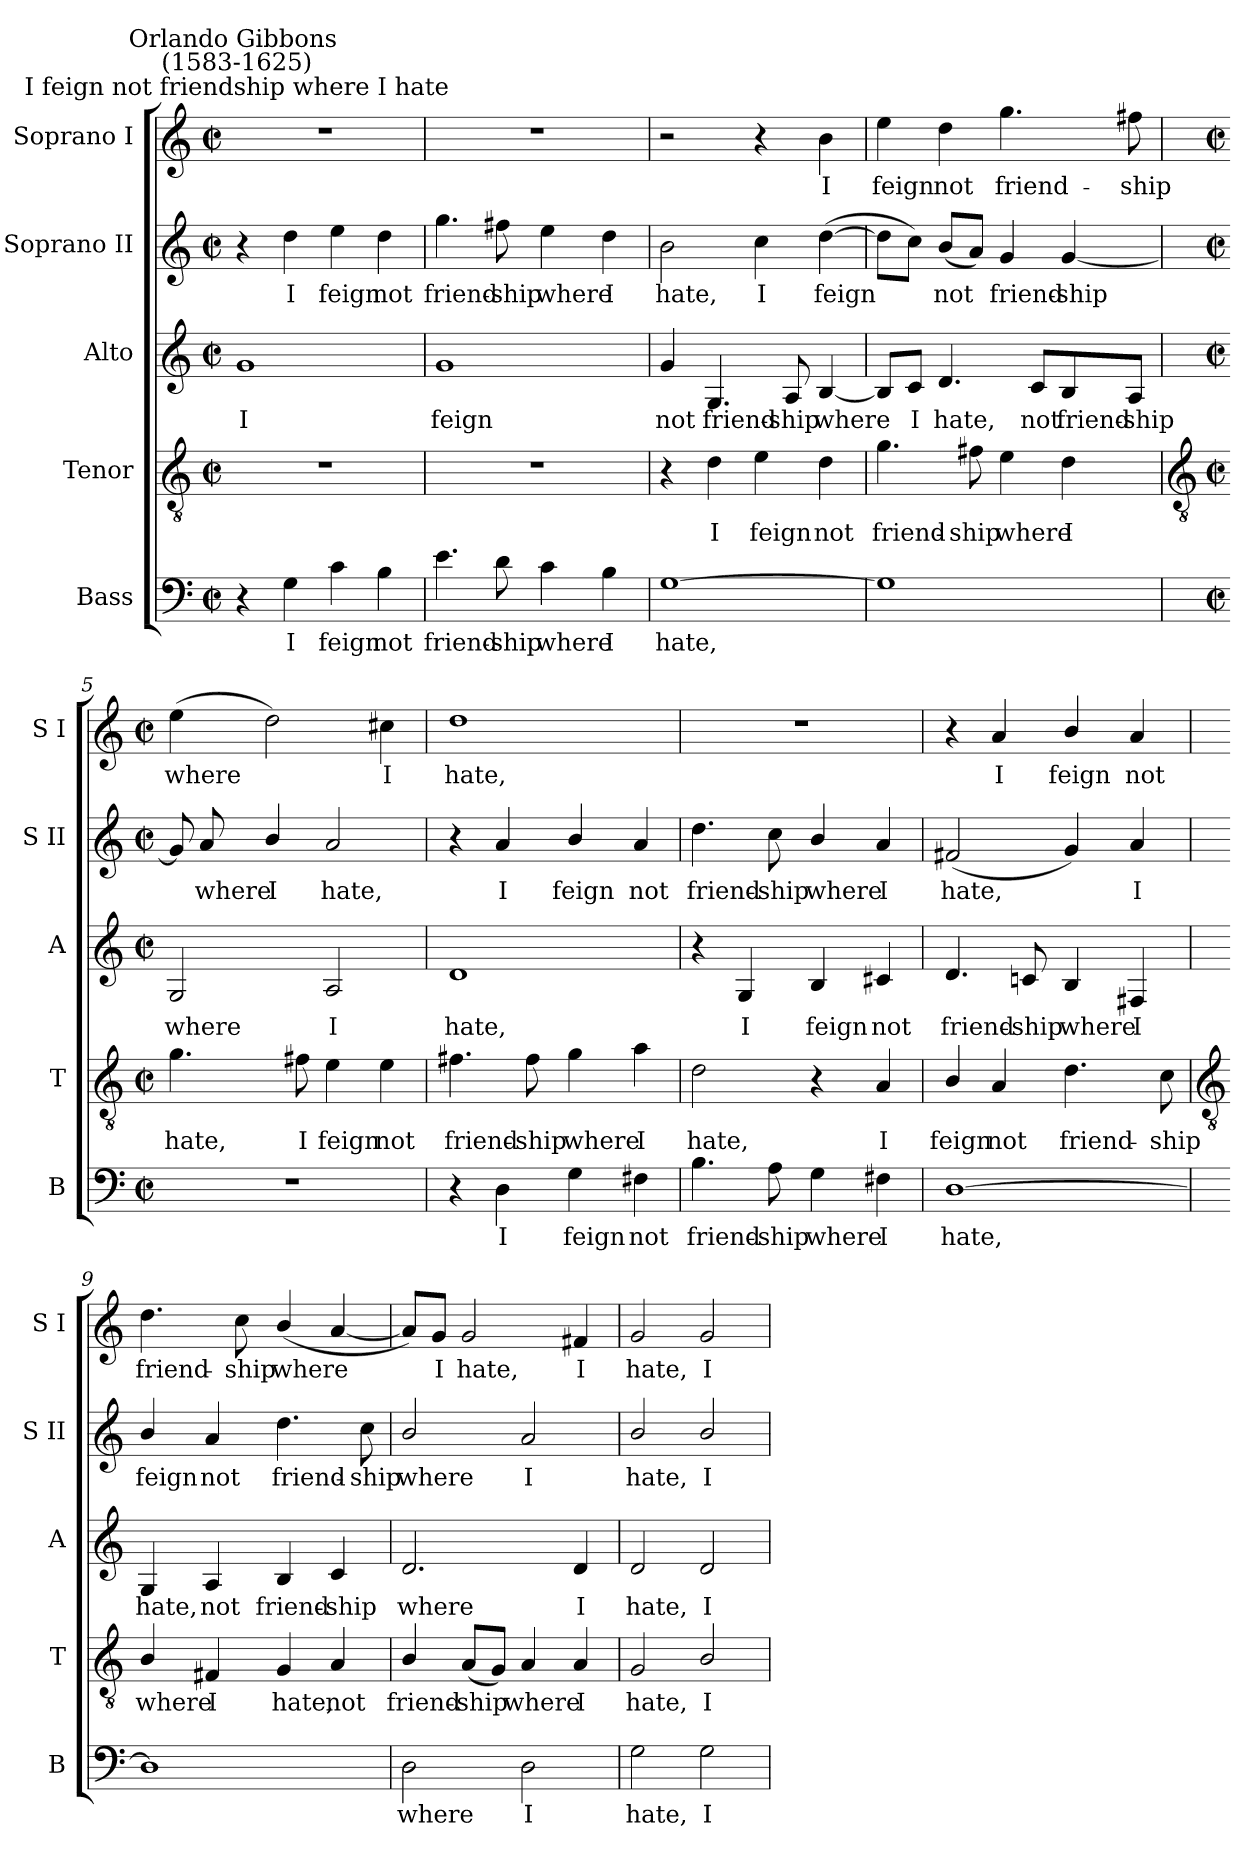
**kern	**text	**kern	**text	**kern	**text	**kern	**text	**kern	**text
*part5	*part5	*part4	*part4	*part3	*part3	*part2	*part2	*part1	*part1
*staff5	*staff5	*staff4	*staff4	*staff3	*staff3	*staff2	*staff2	*staff1	*staff1
*I"Bass	*	*I"Tenor	*	*I"Alto	*	*I"Soprano II	*	*I"Soprano I	*
*I'B	*	*I'T	*	*I'A	*	*I'S II	*	*I'S I	*
*clefF4	*	*clefGv2	*	*clefG2	*	*clefG2	*	*clefG2	*
*k[]	*	*k[]	*	*k[]	*	*k[]	*	*k[]	*
*C:	*	*C:	*	*C:	*	*C:	*	*C:	*
*M2/2	*	*M2/2	*	*M2/2	*	*M2/2	*	*M2/2	*
*met(c|)	*	*met(c|)	*	*met(c|)	*	*met(c|)	*	*met(c|)	*
=1	=1	=1	=1	=1	=1	=1	=1	=1	=1
!	!	!	!	!	!	!	!	!LO:TX:a:cj:t=I feign not friendship where I hate	!
!	!	!	!	!	!	!	!	!LO:TX:a:cj:t=Orlando Gibbons \n(1583-1625)	!
!	!	!	!	!	!LO:LY:b	!	!	!	!
4r	.	1r	.	1g	I	4r	.	1r	.
!	!LO:LY:b	!	!	!	!	!	!LO:LY:b	!	!
4G	I	.	.	.	.	4dd	I	.	.
!	!LO:LY:b	!	!	!	!	!	!LO:LY:b	!	!
4c	feign	.	.	.	.	4ee	feign	.	.
!	!LO:LY:b	!	!	!	!	!	!LO:LY:b	!	!
4B	not	.	.	.	.	4dd	not	.	.
=2	=2	=2	=2	=2	=2	=2	=2	=2	=2
!	!LO:LY:b	!	!	!	!LO:LY:b	!	!LO:LY:b	!	!
4.e	friend-	1r	.	1g	feign	4.gg	friend-	1r	.
!	!LO:LY:b	!	!	!	!	!	!LO:LY:b	!	!
8d	-ship	.	.	.	.	8ff#X	-ship	.	.
!	!LO:LY:b	!	!	!	!	!	!LO:LY:b	!	!
4c	where	.	.	.	.	4ee	where	.	.
!	!LO:LY:b	!	!	!	!	!	!LO:LY:b	!	!
4B	I	.	.	.	.	4dd	I	.	.
=3	=3	=3	=3	=3	=3	=3	=3	=3	=3
!	!LO:LY:b	!	!	!	!LO:LY:b	!	!LO:LY:b	!	!
[1G	hate,	4r	.	4g	not	2b	hate,	2r	.
!	!	!	!LO:LY:b	!	!LO:LY:b	!	!	!	!
.	.	4d	I	4.G	friend-	.	.	.	.
!	!	!	!LO:LY:b	!	!	!	!LO:LY:b	!	!
.	.	4e	feign	.	.	4cc	I	4r	.
!	!	!	!	!	!LO:LY:b	!	!	!	!
.	.	.	.	8A	-ship	.	.	.	.
!	!	!	!LO:LY:b	!	!LO:LY:b	!	!LO:LY:b	!	!LO:LY:b
.	.	4d	not	[4B	where	(>[4dd	feign	4b	I
=4	=4	=4	=4	=4	=4	=4	=4	=4	=4
!	!	!	!LO:LY:b	!	!	!	!	!	!LO:LY:b
1G]	.	4.g	friend-	8B/L]	.	8ddL]	.	4ee	feign
!	!	!	!	!	!LO:LY:b	!	!	!	!
.	.	.	.	8c/J	I	8ccJ)	.	.	.
!	!	!	!	!	!LO:LY:b	!	!LO:LY:b	!	!LO:LY:b
.	.	.	.	4.d	hate,	(<8bL	not	4dd	not
!	!	!	!LO:LY:b	!	!	!	!	!	!
.	.	8f#X	-ship	.	.	8aJ)	.	.	.
!	!	!	!LO:LY:b	!	!	!	!LO:LY:b	!	!LO:LY:b
.	.	4e	where	.	.	4g	friend-	4.gg	friend-
!	!	!	!	!	!LO:LY:b	!	!	!	!
.	.	.	.	8c/L	not	.	.	.	.
!	!	!	!LO:LY:b	!	!LO:LY:b	!	!LO:LY:b	!	!
.	.	4d	I	8B/	friend-	[4g	-ship	.	.
!	!	!	!	!	!LO:LY:b	!	!	!	!LO:LY:b
.	.	.	.	8A/J	-ship	.	.	8ff#X	-ship
!!LO:LB:g=z
=5	=5	=5	=5	=5	=5	=5	=5	=5	=5
*	*	*clefGv2	*	*	*	*	*	*	*
*M2/2	*	*M2/2	*	*M2/2	*	*M2/2	*	*M2/2	*
*met(c|)	*	*met(c|)	*	*met(c|)	*	*met(c|)	*	*met(c|)	*
!	!	!	!LO:LY:b	!	!LO:LY:b	!	!	!	!LO:LY:b
1r	.	4.g	hate,	2G	where	8g]	.	(>4ee	where
!	!	!	!	!	!	!	!LO:LY:b	!	!
.	.	.	.	.	.	8a	where	.	.
!	!	!	!	!	!	!	!LO:LY:b	!	!
.	.	.	.	.	.	4b/	I	2dd)	.
!	!	!	!LO:LY:b	!	!	!	!	!	!
.	.	8f#X	I	.	.	.	.	.	.
!	!	!	!LO:LY:b	!	!LO:LY:b	!	!LO:LY:b	!	!
.	.	4e	feign	2A	I	2a	hate,	.	.
!	!	!	!LO:LY:b	!	!	!	!	!	!LO:LY:b
.	.	4e	not	.	.	.	.	4cc#X	I
=6	=6	=6	=6	=6	=6	=6	=6	=6	=6
!	!	!	!LO:LY:b	!	!LO:LY:b	!	!	!	!LO:LY:b
4r	.	4.f#X	friend-	1d	hate,	4r	.	1dd	hate,
!	!LO:LY:b	!	!	!	!	!	!LO:LY:b	!	!
4D	I	.	.	.	.	4a	I	.	.
!	!	!	!LO:LY:b	!	!	!	!	!	!
.	.	8f#	-ship	.	.	.	.	.	.
!	!LO:LY:b	!	!LO:LY:b	!	!	!	!LO:LY:b	!	!
4G	feign	4g	where	.	.	4b/	feign	.	.
!	!LO:LY:b	!	!LO:LY:b	!	!	!	!LO:LY:b	!	!
4F#X	not	4a	I	.	.	4a	not	.	.
=7	=7	=7	=7	=7	=7	=7	=7	=7	=7
!	!LO:LY:b	!	!LO:LY:b	!	!	!	!LO:LY:b	!	!
4.B	friend-	2d	hate,	4r	.	4.dd	friend-	1r	.
!	!	!	!	!	!LO:LY:b	!	!	!	!
.	.	.	.	4G	I	.	.	.	.
!	!LO:LY:b	!	!	!	!	!	!LO:LY:b	!	!
8A	-ship	.	.	.	.	8cc	-ship	.	.
!	!LO:LY:b	!	!	!	!LO:LY:b	!	!LO:LY:b	!	!
4G	where	4r	.	4B	feign	4b/	where	.	.
!	!LO:LY:b	!	!LO:LY:b	!	!LO:LY:b	!	!LO:LY:b	!	!
4F#X	I	4A	I	4c#X	not	4a	I	.	.
=8	=8	=8	=8	=8	=8	=8	=8	=8	=8
!	!LO:LY:b	!	!LO:LY:b	!	!LO:LY:b	!	!LO:LY:b	!	!
[1D	hate,	4B/	feign	4.d	friend-	(<2f#X	hate,	4r	.
!	!	!	!LO:LY:b	!	!	!	!	!	!LO:LY:b
.	.	4A	not	.	.	.	.	4a	I
!	!	!	!	!	!LO:LY:b	!	!	!	!
.	.	.	.	8cn	-ship	.	.	.	.
!	!	!	!LO:LY:b	!	!LO:LY:b	!	!	!	!LO:LY:b
.	.	4.d	friend-	4B	where	4g)	.	4b/	feign
!	!	!	!	!	!LO:LY:b	!	!LO:LY:b	!	!LO:LY:b
.	.	.	.	4F#X	I	4a	I	4a	not
!	!	!	!LO:LY:b	!	!	!	!	!	!
.	.	8c	-ship	.	.	.	.	.	.
!!LO:LB:g=z
=9	=9	=9	=9	=9	=9	=9	=9	=9	=9
*	*	*clefGv2	*	*	*	*	*	*	*
!	!	!	!LO:LY:b	!	!LO:LY:b	!	!LO:LY:b	!	!LO:LY:b
1D]	.	4B/	where	4G	hate,	4b/	feign	4.dd	friend-
!	!	!	!LO:LY:b	!	!LO:LY:b	!	!LO:LY:b	!	!
.	.	4F#X	I	4A	not	4a	not	.	.
!	!	!	!	!	!	!	!	!	!LO:LY:b
.	.	.	.	.	.	.	.	8cc	-ship
!	!	!	!LO:LY:b	!	!LO:LY:b	!	!LO:LY:b	!	!LO:LY:b
.	.	4G	hate,	4B	friend-	4.dd	friend-	(<4b/	where
!	!	!	!LO:LY:b	!	!LO:LY:b	!	!	!	!
.	.	4A	not	4c	-ship	.	.	[4a	.
!	!	!	!	!	!	!	!LO:LY:b	!	!
.	.	.	.	.	.	8cc	-ship	.	.
=10	=10	=10	=10	=10	=10	=10	=10	=10	=10
!	!LO:LY:b	!	!LO:LY:b	!	!LO:LY:b	!	!LO:LY:b	!	!
2D	where	4B/	friend-	2.d	where	2b/	where	8a/L])	.
!	!	!	!	!	!	!	!	!	!LO:LY:b
.	.	.	.	.	.	.	.	8g/J	I
!	!	!	!LO:LY:b	!	!	!	!	!	!LO:LY:b
.	.	(<8AL	-ship	.	.	.	.	2g	hate,
.	.	8GJ)	.	.	.	.	.	.	.
!	!LO:LY:b	!	!LO:LY:b	!	!	!	!LO:LY:b	!	!
2D	I	4A	where	.	.	2a	I	.	.
!	!	!	!LO:LY:b	!	!LO:LY:b	!	!	!	!LO:LY:b
.	.	4A	I	4d	I	.	.	4f#X	I
=11	=11	=11	=11	=11	=11	=11	=11	=11	=11
!	!LO:LY:b	!	!LO:LY:b	!	!LO:LY:b	!	!LO:LY:b	!	!LO:LY:b
2G	hate,	2G	hate,	2d	hate,	2b/	hate,	2g	hate,
!	!LO:LY:b	!	!LO:LY:b	!	!LO:LY:b	!	!LO:LY:b	!	!LO:LY:b
2G	I	2B/	I	2d	I	2b/	I	2g	I
=	=	=	=	=	=	=	=	=	=
*-	*-	*-	*-	*-	*-	*-	*-	*-	*-
